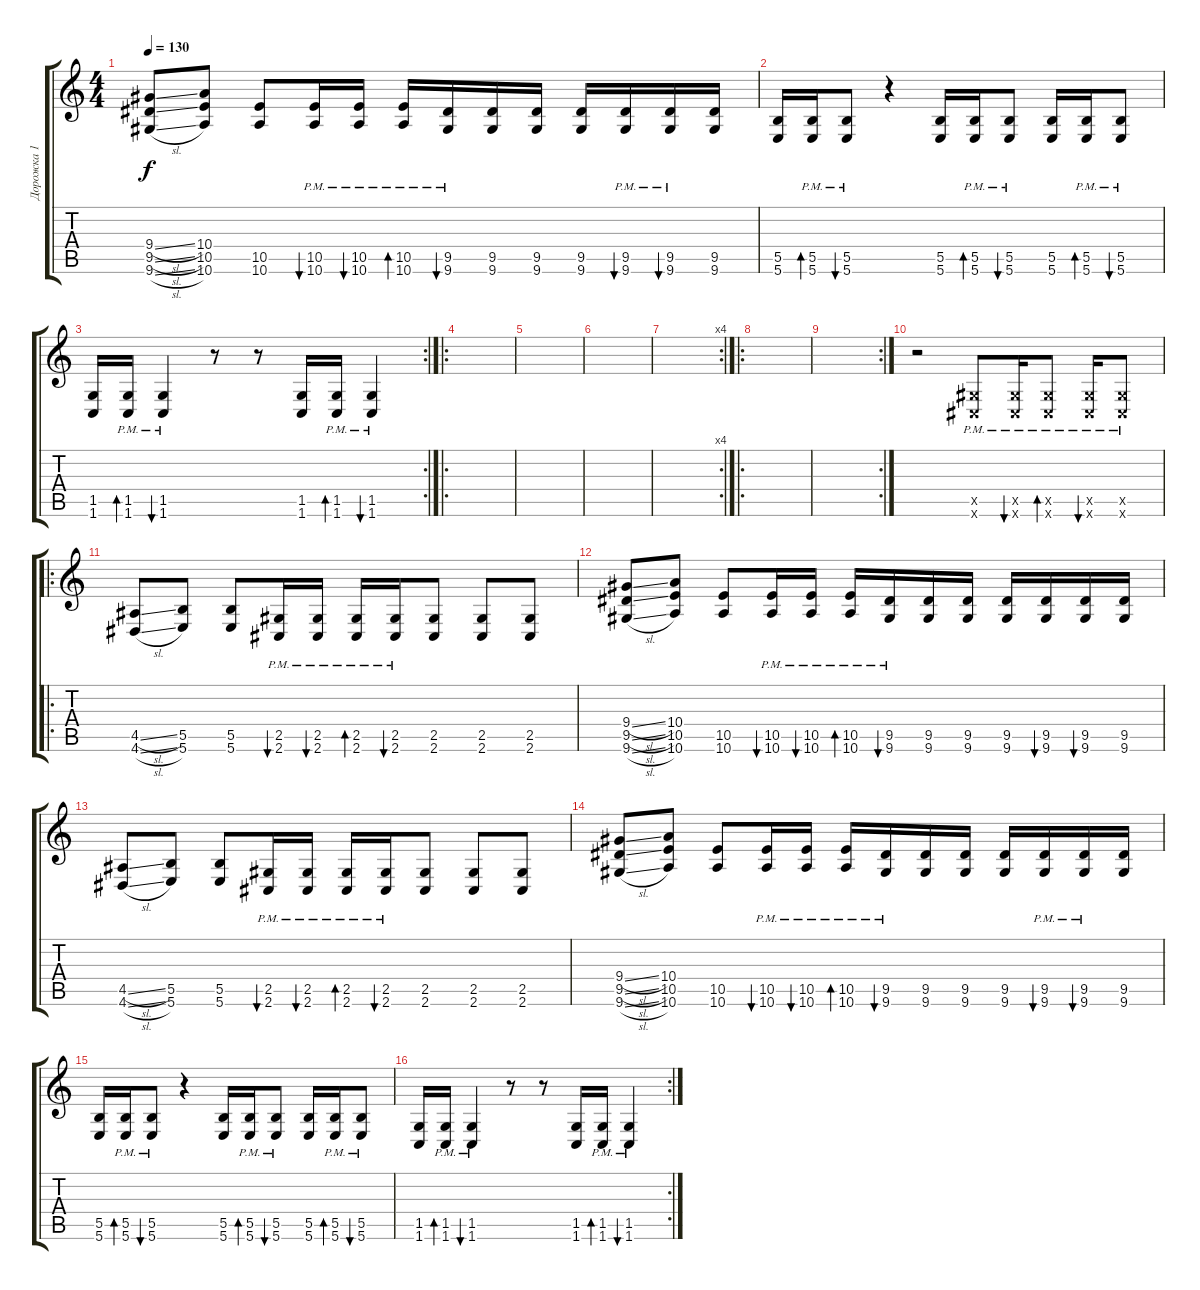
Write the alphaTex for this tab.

\track ("Дорожка 1" "Дорожка 1") {instrument distortionguitar}
\staff {score tabs}
\tuning (Db4 Ab3 E3 B2 Gb2 B1) {hide}
\ts (4 4)
\tempo 130
\clef g2
\ks c
(9.4{sl} 9.5{sl} 9.6{sl}).8{dy f} (10.4 10.5 10.6).8 (10.5 10.6).8 (10.5{pm} 10.6{pm}).16{bu 60} (10.5{pm} 10.6{pm}).16{bu 60} (10.5{pm} 10.6{pm}).16{bd 60} (9.5{pm} 9.6{pm}).16{bu 60} (9.5 9.6).16 (9.5 9.6).16 (9.5 9.6).16 (9.5{pm} 9.6{pm}).16{bu 60} (9.5{pm} 9.6{pm}).16{bu 60} (9.5 9.6).16 |
(5.5 5.6).16 (5.5{pm} 5.6{pm}).16{bd 60} (5.5{pm} 5.6{pm}).8{bu 60} r.4 (5.5 5.6).16 (5.5{pm} 5.6{pm}).16{bd 60} (5.5{pm} 5.6{pm}).8{bu 60} (5.5 5.6).16 (5.5{pm} 5.6{pm}).16{bd 60} (5.5{pm} 5.6{pm}).8{bu 60} |
\rc 2
(1.5 1.6).16 (1.5{pm} 1.6{pm}).16{bd 60} (1.5{pm} 1.6{pm}).4{bu 60} r.8 r.8 (1.5 1.6).16 (1.5{pm} 1.6{pm}).16{bd 60} (1.5{pm} 1.6{pm}).4{bu 60} |
\ro
|
|
|
\rc 4
|
\ro
|
\rc 2
|
r.2 (2.5{x} 2.6{pm x}).8 (2.5{x} 2.6{pm x}).16{bu 60} (2.5{x} 2.6{pm x}).8{bd 60} (2.5{x} 2.6{pm x}).16{bu 60} (2.5{x} 2.6{pm x}).8 |
\ro
(4.5{sl} 4.6{sl}).8 (5.5 5.6).8 (5.5 5.6).8 (2.5{pm} 2.6{pm}).16{bu 60} (2.5{pm} 2.6{pm}).16{bu 60} (2.5{pm} 2.6{pm}).16{bd 60} (2.5{pm} 2.6{pm}).16{bu 60} (2.5 2.6).8 (2.5 2.6).8 (2.5 2.6).8 |
(9.4{sl} 9.5{sl} 9.6{sl}).8 (10.4 10.5 10.6).8 (10.5 10.6).8 (10.5{pm} 10.6{pm}).16{bu 60} (10.5{pm} 10.6{pm}).16{bu 60} (10.5{pm} 10.6{pm}).16{bd 60} (9.5{pm} 9.6{pm}).16{bu 60} (9.5 9.6).16 (9.5 9.6).16 (9.5 9.6).16 (9.5 9.6).16{bu 60} (9.5 9.6).16{bu 60} (9.5 9.6).16 |
(4.5{sl} 4.6{sl}).8 (5.5 5.6).8 (5.5 5.6).8 (2.5{pm} 2.6{pm}).16{bu 60} (2.5{pm} 2.6{pm}).16{bu 60} (2.5{pm} 2.6{pm}).16{bd 60} (2.5{pm} 2.6{pm}).16{bu 60} (2.5 2.6).8 (2.5 2.6).8 (2.5 2.6).8 |
(9.4{sl} 9.5{sl} 9.6{sl}).8 (10.4 10.5 10.6).8 (10.5 10.6).8 (10.5{pm} 10.6{pm}).16{bu 60} (10.5{pm} 10.6{pm}).16{bu 60} (10.5{pm} 10.6{pm}).16{bd 60} (9.5{pm} 9.6{pm}).16{bu 60} (9.5 9.6).16 (9.5 9.6).16 (9.5 9.6).16 (9.5{pm} 9.6{pm}).16{bu 60} (9.5{pm} 9.6{pm}).16{bu 60} (9.5 9.6).16 |
(5.5 5.6).16 (5.5{pm} 5.6{pm}).16{bd 60} (5.5{pm} 5.6{pm}).8{bu 60} r.4 (5.5 5.6).16 (5.5{pm} 5.6{pm}).16{bd 60} (5.5{pm} 5.6{pm}).8{bu 60} (5.5 5.6).16 (5.5{pm} 5.6{pm}).16{bd 60} (5.5{pm} 5.6{pm}).8{bu 60} |
\rc 2
(1.5 1.6).16 (1.5{pm} 1.6{pm}).16{bd 60} (1.5{pm} 1.6{pm}).4{bu 60} r.8 r.8 (1.5 1.6).16 (1.5{pm} 1.6{pm}).16{bd 60} (1.5{pm} 1.6{pm}).4{bu 60}
